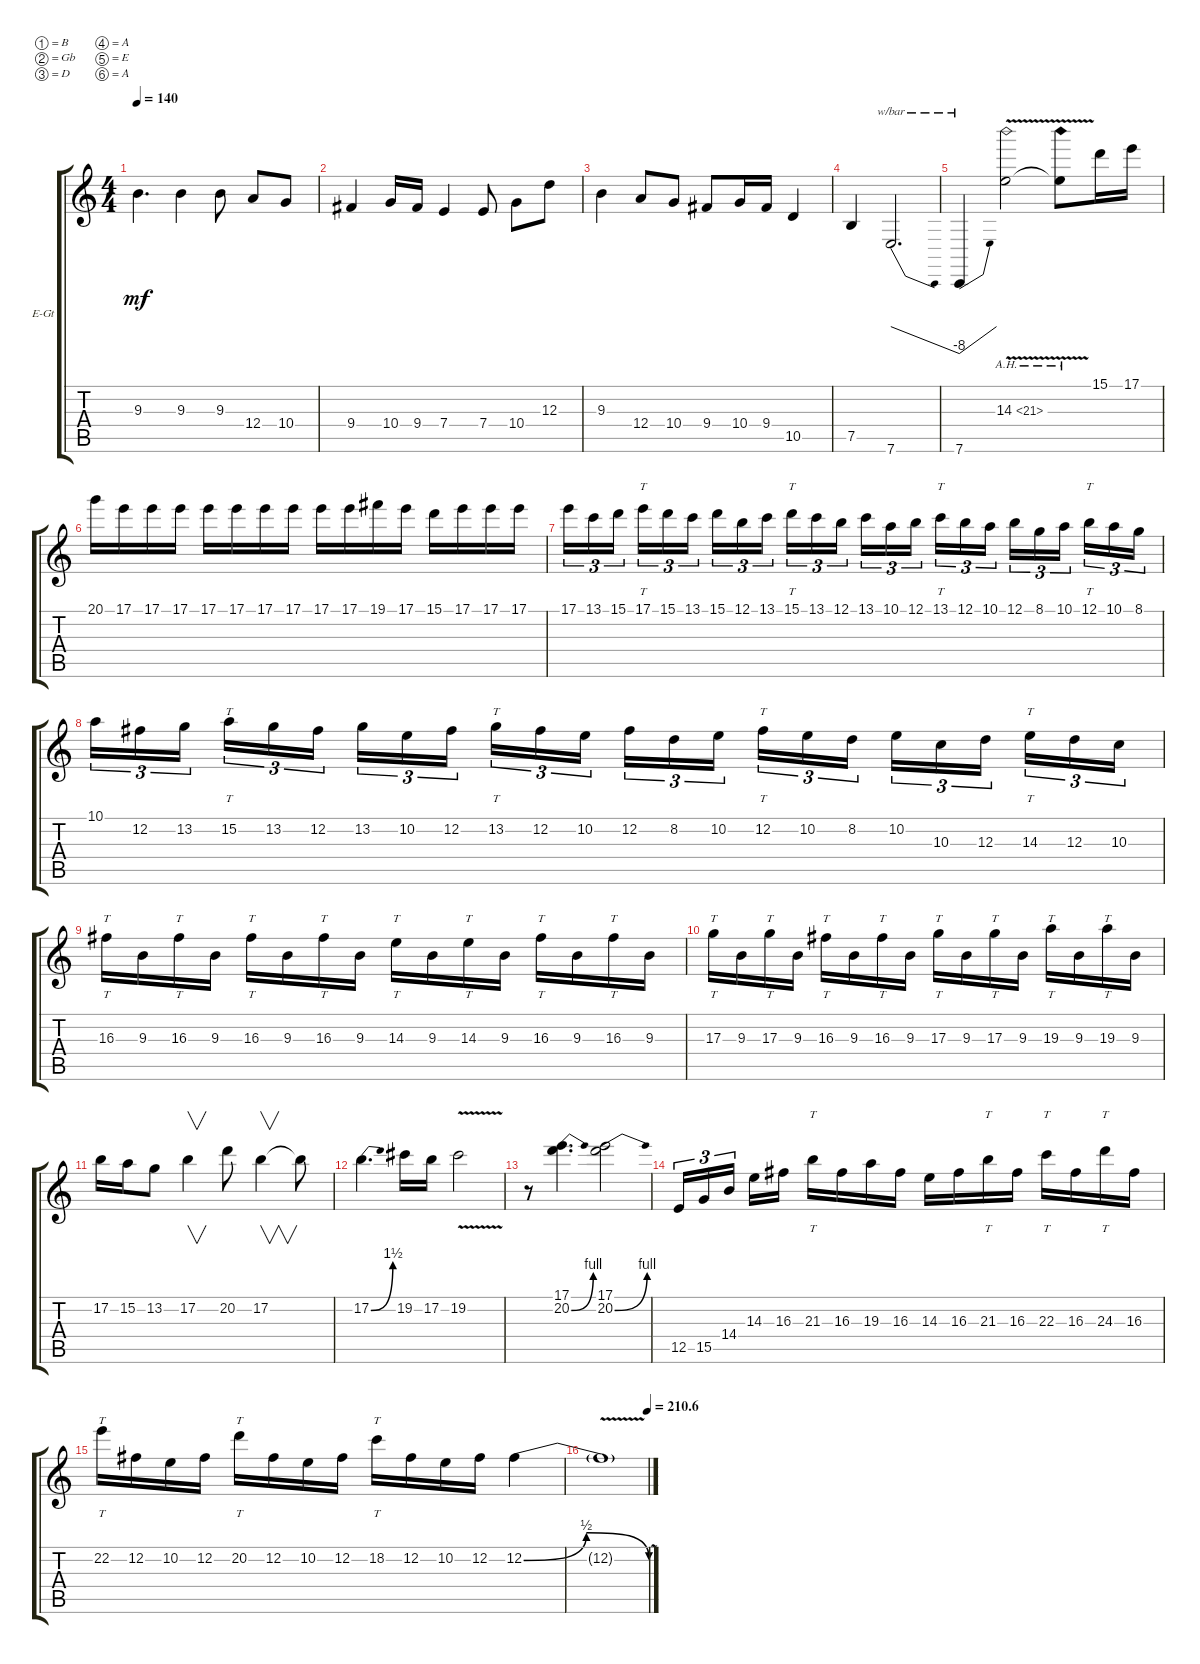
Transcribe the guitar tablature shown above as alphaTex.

\bracketExtendMode groupsimilarinstruments
\firstSystemTrackNameOrientation horizontal
\otherSystemsTrackNameOrientation horizontal
\track ("Electric Guitar 1" "E-Gt") {instrument distortionguitar}
\staff {score tabs}
\tuning (B3 Gb3 D3 A2 E2 A1)
\ts (4 4)
\tempo 140
\clef g2
\ks c
9.3.4{d dy mf} 9.3.4 9.3.8 12.4.8 10.4.8 |
9.4.4 10.4.16 9.4.16 7.4.4 7.4.8 10.4.8 12.3.8 |
9.3.4 12.4.8 10.4.8 9.4.8 10.4.16 9.4.16 10.5.4 |
7.5.4 7.6.2{d tbe (dive default 0 0 51.6 -32)} |
7.6.4{tbe (dive default 0 -32 59.4 0)} 14.3{ah 7 v}.2 14.3{ah 7 v t}.8 15.1.16 17.1.16 |
20.1.16 17.1.16 17.1.16 17.1.16 17.1.16 17.1.16 17.1.16 17.1.16 17.1.16 17.1.16 19.1.16 17.1.16 15.1.16 17.1.16 17.1.16 17.1.16 |
\scale
0.532166 17.1.16{tu (3 2)} 13.1.16{tu (3 2)} 15.1.16{tu (3 2)} 17.1.16{tt tu (3 2)} 15.1.16{tu (3 2)} 13.1.16{tu (3 2)} 15.1.16{tu (3 2)} 12.1.16{tu (3 2)} 13.1.16{tu (3 2)} 15.1.16{tt tu (3 2)} 13.1.16{tu (3 2)} 12.1.16{tu (3 2)} 13.1.16{tu (3 2)} 10.1.16{tu (3 2)} 12.1.16{tu (3 2)} 13.1.16{tt tu (3 2)} 12.1.16{tu (3 2)} 10.1.16{tu (3 2)} 12.1.16{tu (3 2)} 8.1.16{tu (3 2)} 10.1.16{tu (3 2)} 12.1.16{tt tu (3 2)} 10.1.16{tu (3 2)} 8.1.16{tu (3 2)} |
\scale
0.468018 10.1.16{tu (3 2)} 12.2.16{tu (3 2)} 13.2.16{tu (3 2)} 15.2.16{tt tu (3 2)} 13.2.16{tu (3 2)} 12.2.16{tu (3 2)} 13.2.16{tu (3 2)} 10.2.16{tu (3 2)} 12.2.16{tu (3 2)} 13.2.16{tt tu (3 2)} 12.2.16{tu (3 2)} 10.2.16{tu (3 2)} 12.2.16{tu (3 2)} 8.2.16{tu (3 2)} 10.2.16{tu (3 2)} 12.2.16{tt tu (3 2)} 10.2.16{tu (3 2)} 8.2.16{tu (3 2)} 10.2.16{tu (3 2)} 10.3.16{tu (3 2)} 12.3.16{tu (3 2)} 14.3.16{tt tu (3 2)} 12.3.16{tu (3 2)} 10.3.16{tu (3 2)} |
16.3.16{tt} 9.3.16 16.3.16{tt} 9.3.16 16.3.16{tt} 9.3.16 16.3.16{tt} 9.3.16 14.3.16{tt} 9.3.16 14.3.16{tt} 9.3.16 16.3.16{tt} 9.3.16 16.3.16{tt} 9.3.16 |
17.3.16{tt} 9.3.16 17.3.16{tt} 9.3.16 16.3.16{tt} 9.3.16 16.3.16{tt} 9.3.16 17.3.16{tt} 9.3.16 17.3.16{tt} 9.3.16 19.3.16{tt} 9.3.16 19.3.16{tt} 9.3.16 |
17.2.16 15.2.16 13.2.8 17.2.4{v} 20.2.8 17.2.4{v} 17.2{t}.8 |
17.2{be (bend 0 0 15 6)}.4{d} 19.2.16 17.2.16 19.2{v}.2 |
r.8 (20.2{be (bend 0 0 37.8 4)} 17.1).4{d} (20.2{be (bend 0 0 15 4)} 17.1).2 |
12.5.16{tu (3 2)} 15.5.16{tu (3 2)} 14.4.16{tu (3 2)} 14.3.16 16.3.16 21.3.16{tt} 16.3.16 19.3.16 16.3.16 14.3.16 16.3.16 21.3.16{tt} 16.3.16 22.3.16{tt} 16.3.16 24.3.16{tt} 16.3.16 |
22.2.16{tt} 12.2.16 10.2.16 12.2.16 20.2.16{tt} 12.2.16 10.2.16 12.2.16 18.2.16{tt} 12.2.16 10.2.16 12.2.16 12.2{be (bendrelease 0 0 19.2 2 22.2 2 38.4 0)}.4 |
\tempo (210.6 1)
12.2{v t}.1
